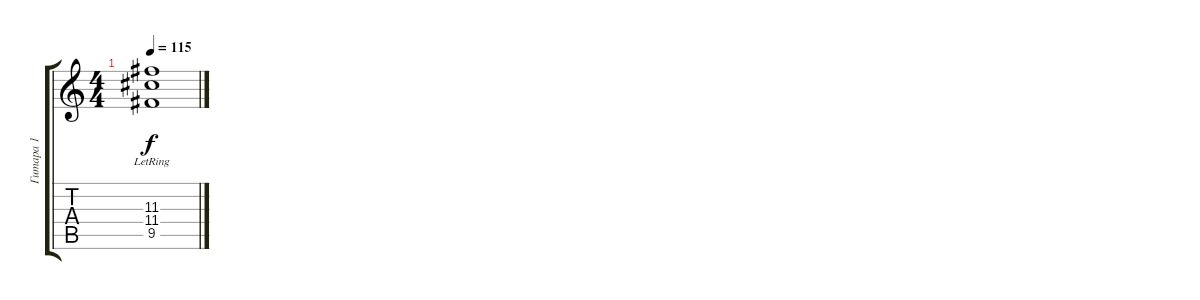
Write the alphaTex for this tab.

\track ("Гитара 1" "Гитара 1") {instrument acousticguitarsteel}
\staff {score tabs}
\tuning (E4 B3 G3 D3 A2 E2) {hide}
\ts (4 4)
\tempo 115
\clef g2
\ks c
(11.3{lr} 11.4{t} 9.5{t}).1{dy f}
